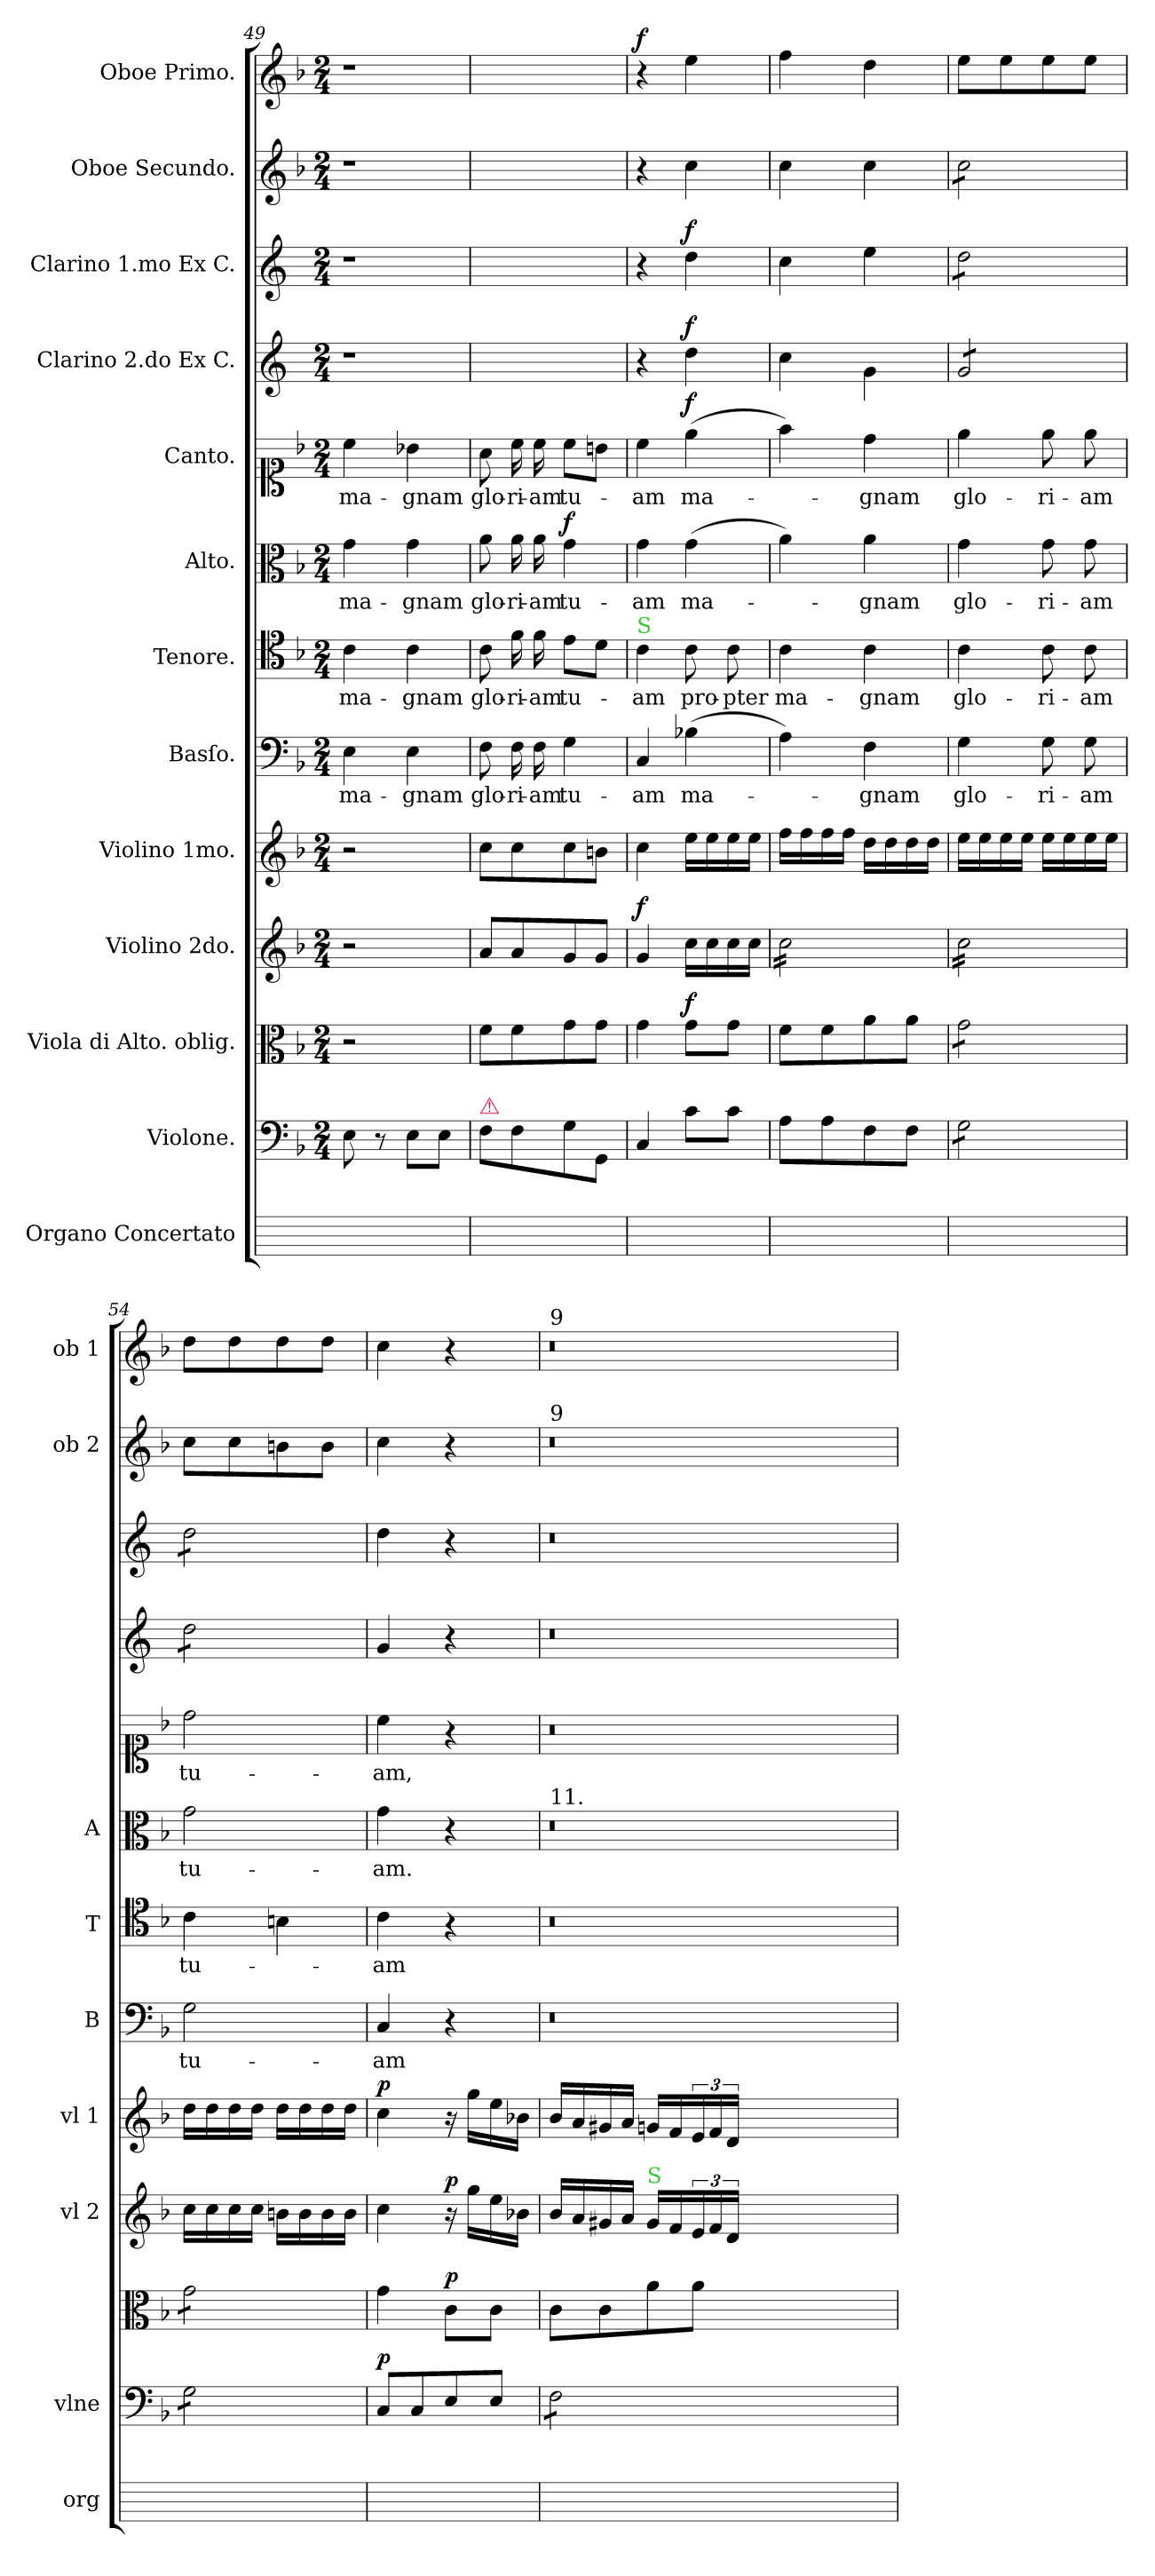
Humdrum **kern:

**kern	**kern	**dynam	**kern	**dynam	**kern	**dynam	**kern	**dynam	**kern	**text	**dynam	**kern	**text	**dynam	**kern	**text	**dynam	**kern	**text	**dynam	**kern	**dynam	**kern	**dynam	**kern	**dynam	**kern	**dynam
*part13	*part12	*part12	*part11	*part11	*part10	*part10	*part9	*part9	*part8	*part8	*part8	*part7	*part7	*part7	*part6	*part6	*part6	*part5	*part5	*part5	*part4	*part4	*part3	*part3	*part2	*part2	*part1	*part1
*staff13	*staff12	*staff12	*staff11	*staff11	*staff10	*staff10	*staff9	*staff9	*staff8	*staff8	*staff8	*staff7	*staff7	*staff7	*staff6	*staff6	*staff6	*staff5	*staff5	*staff5	*staff4	*staff4	*staff3	*staff3	*staff2	*staff2	*staff1	*staff1
*I"Organo Concertato	*I"Violone.	*	*I"Viola di Alto. oblig.	*	*I"Violino 2do.	*	*I"Violino 1mo.	*	*I"Basſo.	*	*	*I"Tenore.	*	*	*I"Alto.	*	*	*I"Canto.	*	*	*I"Clarino 2.do Ex C.	*	*I"Clarino 1.mo Ex C.	*	*I"Oboe Secundo.	*	*I"Oboe Primo.	*
*I'org	*I'vlne	*	*	*	*I'vl 2	*	*I'vl 1	*	*I'B	*	*	*I'T	*	*	*I'A	*	*	*	*	*	*	*	*	*	*I'ob 2	*	*I'ob 1	*
*	*clefF4	*	*clefC3	*	*clefG2	*	*clefG2	*	*clefF4	*	*	*clefC4	*	*	*clefC3	*	*	*clefC1	*	*	*clefG2	*	*clefG2	*	*clefG2	*	*clefG2	*
*	*	*	*	*	*	*	*	*	*	*	*	*	*	*	*	*	*	*	*	*	*ITrd-3c-5	*	*ITrd-3c-5	*	*	*	*	*
*	*k[b-]	*	*k[b-]	*	*k[b-]	*	*k[b-]	*	*k[b-]	*	*	*k[b-]	*	*	*k[b-]	*	*	*k[b-]	*	*	*k[b-]	*	*k[b-]	*	*k[b-]	*	*k[b-]	*
*	*F:	*	*F:	*	*F:	*	*F:	*	*F:	*	*	*F:	*	*	*F:	*	*	*F:	*	*	*	*	*	*	*F:	*	*F:	*
*	*M2/4	*	*M2/4	*	*M2/4	*	*M2/4	*	*M2/4	*	*	*M2/4	*	*	*M2/4	*	*	*M2/4	*	*	*M2/4	*	*M2/4	*	*M2/4	*	*M2/4	*
=49	=49	=49	=49	=49	=49	=49	=49	=49	=49	=49	=49	=49	=49	=49	=49	=49	=49	=49	=49	=49	=49	=49	=49	=49	=49	=49	=49	=49
!	!	!	!	!	!	!	!	!	!	!LO:LY:i	!	!	!LO:LY:i	!	!	!LO:LY:i	!	!	!	!	!LO:N:vis=1	!	!LO:N:vis=1	!	!LO:N:vis=1	!	!LO:N:vis=1	!
2ryy	8E\	.	2r	.	2r	.	2r	.	4E\	ma-	.	4c\	ma-	.	4g\	ma-	.	4cc\	ma-	.	2r	.	2r	.	2r	.	2r	.
.	8r	.	.	.	.	.	.	.	.	.	.	.	.	.	.	.	.	.	.	.	.	.	.	.	.	.	.	.
!	!	!	!	!	!	!	!	!	!	!LO:LY:i	!	!	!LO:LY:i	!	!	!LO:LY:i	!	!	!	!	!	!	!	!	!	!	!	!
.	8E\L	.	.	.	.	.	.	.	4E\	-gnam	.	4c\	-gnam	.	4g\	-gnam	.	4b-X\	gnam	.	.	.	.	.	.	.	.	.
.	8E\J	.	.	.	.	.	.	.	.	.	.	.	.	.	.	.	.	.	.	.	.	.	.	.	.	.	.	.
=50	=50	=50	=50	=50	=50	=50	=50	=50	=50	=50	=50	=50	=50	=50	=50	=50	=50	=50	=50	=50	=50	=50	=50	=50	=50	=50	=50	=50
!	!LO:TX:a:color=crimson:t=⚠	!	!	!	!	!	!	!	!	!	!	!	!	!	!	!	!	!	!	!	!	!	!	!	!	!	!	!
2ryy	8F\L	.	8f\L	.	8a/L	.	8cc\L	.	8F\	glo-	.	8c\	glo-	.	8a\	glo-	.	8a\	glo-	.	2ryy	.	2ryy	.	2ryy	.	2ryy	.
.	8F\	.	8f\	.	8a/	.	8cc\	.	16F\	-ri-	.	16f\	-ri-	.	16a\	-ri-	.	16cc\	-ri-	.	.	.	.	.	.	.	.	.
.	.	.	.	.	.	.	.	.	16F\	-am	.	16f\	-am	.	16a\	-am	.	16cc\	-am	.	.	.	.	.	.	.	.	.
!	!	!	!	!	!	!	!	!	!	!	!	!	!	!	!	!	!LO:DY:a	!	!	!	!	!	!	!	!	!	!	!
.	8G\	.	8g\	.	8g/	.	8cc\	.	4G\	tu-	.	8e\L	tu-	.	4g\	tu-	f	8cc\L	tu-	.	.	.	.	.	.	.	.	.
.	8GG/J	.	8g\J	.	8g/J	.	8bn\J	.	.	.	.	8d\J	.	.	.	.	.	8bn\J	.	.	.	.	.	.	.	.	.	.
=51	=51	=51	=51	=51	=51	=51	=51	=51	=51	=51	=51	=51	=51	=51	=51	=51	=51	=51	=51	=51	=51	=51	=51	=51	=51	=51	=51	=51
!	!	!	!	!	!	!	!	!	!	!	!	!LO:TX:a:color=limegreen:t=S	!	!	!	!	!	!	!	!	!	!	!	!	!	!	!	!
!	!	!	!	!	!	!LO:DY:a	!	!	!	!	!LO:DY:a	!	!	!	!	!	!	!	!	!	!	!	!	!	!	!	!	!LO:DY:a
2ryy	4C/	.	4g\	.	4g/	f	4cc\	.	4C/	-am	f&colon;	4c\	-am	.	4g\	-am	.	4cc\	-am	.	4r	.	4r	.	4r	.	4r	f
!	!	!LO:DY:a	!	!LO:DY:a	!	!	!	!LO:DY:a	!	!	!	!	!	!LO:DY:a	!	!	!	!	!	!LO:DY:a	!	!LO:DY:a	!	!LO:DY:a	!	!LO:DY:a	!	!
.	8c\L	f&colon;	8g\L	f	16cc\LL	.	16ee\LL	f&colon;	(4B-X\	ma-	.	8c\	pro-	f&colon;	(4g\	ma-	.	(4ee\	ma-	f.	4gg\	f.	4gg\	f	4cc\	f&colon;	4ee\	.
.	.	.	.	.	16cc\	.	16ee\	.	.	.	.	.	.	.	.	.	.	.	.	.	.	.	.	.	.	.	.	.
.	8c\J	.	8g\J	.	16cc\	.	16ee\	.	.	.	.	8c\	-pter	.	.	.	.	.	.	.	.	.	.	.	.	.	.	.
.	.	.	.	.	16cc\JJ	.	16ee\JJ	.	.	.	.	.	.	.	.	.	.	.	.	.	.	.	.	.	.	.	.	.
=52	=52	=52	=52	=52	=52	=52	=52	=52	=52	=52	=52	=52	=52	=52	=52	=52	=52	=52	=52	=52	=52	=52	=52	=52	=52	=52	=52	=52
*	*	*	*	*	*tremolo	*	*	*	*	*	*	*	*	*	*	*	*	*	*	*	*	*	*	*	*	*	*	*
2ryy	8A\L	.	8f\L	.	16cc\LL	.	16ff\LL	.	4A\)	.	.	4c\	ma-	.	4a\)	.	.	4ff\)	.	.	4ff\	.	4ff\	.	4cc\	.	4ff\	.
.	.	.	.	.	16cc\	.	16ff\	.	.	.	.	.	.	.	.	.	.	.	.	.	.	.	.	.	.	.	.	.
.	8A\	.	8f\	.	16cc\	.	16ff\	.	.	.	.	.	.	.	.	.	.	.	.	.	.	.	.	.	.	.	.	.
.	.	.	.	.	16cc\	.	16ff\JJ	.	.	.	.	.	.	.	.	.	.	.	.	.	.	.	.	.	.	.	.	.
.	8F\	.	8a\	.	16cc\	.	16dd\LL	.	4F\	-gnam	.	4c\	-gnam	.	4a\	-gnam	.	4dd\	-gnam	.	4cc\	.	4aa\	.	4cc\	.	4dd\	.
.	.	.	.	.	16cc\	.	16dd\	.	.	.	.	.	.	.	.	.	.	.	.	.	.	.	.	.	.	.	.	.
.	8F\J	.	8a\J	.	16cc\	.	16dd\	.	.	.	.	.	.	.	.	.	.	.	.	.	.	.	.	.	.	.	.	.
.	.	.	.	.	16cc\JJ	.	16dd\JJ	.	.	.	.	.	.	.	.	.	.	.	.	.	.	.	.	.	.	.	.	.
=53	=53	=53	=53	=53	=53	=53	=53	=53	=53	=53	=53	=53	=53	=53	=53	=53	=53	=53	=53	=53	=53	=53	=53	=53	=53	=53	=53	=53
*	*tremolo	*	*	*	*	*	*	*	*	*	*	*	*	*	*	*	*	*	*	*	*	*	*	*	*	*	*	*
*	*	*	*tremolo	*	*	*	*	*	*	*	*	*	*	*	*	*	*	*	*	*	*	*	*	*	*	*	*	*
*	*	*	*	*	*	*	*	*	*	*	*	*	*	*	*	*	*	*	*	*	*tremolo	*	*	*	*	*	*	*
*	*	*	*	*	*	*	*	*	*	*	*	*	*	*	*	*	*	*	*	*	*	*	*tremolo	*	*	*	*	*
*	*	*	*	*	*	*	*	*	*	*	*	*	*	*	*	*	*	*	*	*	*	*	*	*	*tremolo	*	*	*
2ryy	8G\L	.	8g\L	.	16cc\LL	.	16ee\LL	.	4G\	glo-	.	4c\	glo-	.	4g\	glo-	.	4ee\	glo-	.	8cc/L	.	8gg\L	.	8cc\L	.	8ee\L	.
.	.	.	.	.	16cc\	.	16ee\	.	.	.	.	.	.	.	.	.	.	.	.	.	.	.	.	.	.	.	.	.
.	8G\	.	8g\	.	16cc\	.	16ee\	.	.	.	.	.	.	.	.	.	.	.	.	.	8cc/	.	8gg\	.	8cc\	.	8ee\	.
.	.	.	.	.	16cc\	.	16ee\JJ	.	.	.	.	.	.	.	.	.	.	.	.	.	.	.	.	.	.	.	.	.
.	8G\	.	8g\	.	16cc\	.	16ee\LL	.	8G\	-ri-	.	8c\	-ri-	.	8g\	-ri-	.	8ee\	-ri-	.	8cc/	.	8gg\	.	8cc\	.	8ee\	.
.	.	.	.	.	16cc\	.	16ee\	.	.	.	.	.	.	.	.	.	.	.	.	.	.	.	.	.	.	.	.	.
.	8G\J	.	8g\J	.	16cc\	.	16ee\	.	8G\	-am	.	8c\	-am	.	8g\	-am	.	8ee\	-am	.	8cc/J	.	8gg\J	.	8cc\J	.	8ee\J	.
*	*	*	*	*	*	*	*	*	*	*	*	*	*	*	*	*	*	*	*	*	*	*	*	*	*Xtremolo	*	*	*
.	.	.	.	.	16cc\JJ	.	16ee\JJ	.	.	.	.	.	.	.	.	.	.	.	.	.	.	.	.	.	.	.	.	.
*	*	*	*	*	*Xtremolo	*	*	*	*	*	*	*	*	*	*	*	*	*	*	*	*	*	*	*	*	*	*	*
=54	=54	=54	=54	=54	=54	=54	=54	=54	=54	=54	=54	=54	=54	=54	=54	=54	=54	=54	=54	=54	=54	=54	=54	=54	=54	=54	=54	=54
2ryy	8G\L	.	8g\L	.	16cc\LL	.	16dd\LL	.	2G\	tu-	.	4c\	tu-	.	2g\	tu-	.	2dd\	tu-	.	8gg\L	.	8gg\L	.	8cc\L	.	8dd\L	.
.	.	.	.	.	16cc\	.	16dd\	.	.	.	.	.	.	.	.	.	.	.	.	.	.	.	.	.	.	.	.	.
.	8G\	.	8g\	.	16cc\	.	16dd\	.	.	.	.	.	.	.	.	.	.	.	.	.	8gg\	.	8gg\	.	8cc\	.	8dd\	.
.	.	.	.	.	16cc\JJ	.	16dd\JJ	.	.	.	.	.	.	.	.	.	.	.	.	.	.	.	.	.	.	.	.	.
.	8G\	.	8g\	.	16bn\LL	.	16dd\LL	.	.	.	.	4Bn\	.	.	.	.	.	.	.	.	8gg\	.	8gg\	.	8bn\	.	8dd\	.
.	.	.	.	.	16b\	.	16dd\	.	.	.	.	.	.	.	.	.	.	.	.	.	.	.	.	.	.	.	.	.
.	8G\J	.	8g\J	.	16b\	.	16dd\	.	.	.	.	.	.	.	.	.	.	.	.	.	8gg\J	.	8gg\J	.	8b\J	.	8dd\J	.
*	*	*	*	*	*	*	*	*	*	*	*	*	*	*	*	*	*	*	*	*	*	*	*Xtremolo	*	*	*	*	*
*	*	*	*	*	*	*	*	*	*	*	*	*	*	*	*	*	*	*	*	*	*Xtremolo	*	*	*	*	*	*	*
*	*	*	*Xtremolo	*	*	*	*	*	*	*	*	*	*	*	*	*	*	*	*	*	*	*	*	*	*	*	*	*
*	*Xtremolo	*	*	*	*	*	*	*	*	*	*	*	*	*	*	*	*	*	*	*	*	*	*	*	*	*	*	*
.	.	.	.	.	16b\JJ	.	16dd\JJ	.	.	.	.	.	.	.	.	.	.	.	.	.	.	.	.	.	.	.	.	.
=55	=55	=55	=55	=55	=55	=55	=55	=55	=55	=55	=55	=55	=55	=55	=55	=55	=55	=55	=55	=55	=55	=55	=55	=55	=55	=55	=55	=55
!	!	!LO:DY:a	!	!	!	!	!	!LO:DY:a	!	!	!	!	!	!	!	!	!	!	!	!	!	!	!	!	!	!	!	!
2ryy	8C/L	p	4g\	.	4cc\	.	4cc\	p	4C/	-am	.	4c\	-am	.	4g\	-am.	.	4cc\	-am,	.	4cc/	.	4gg\	.	4cc\	.	4cc\	.
.	8C/	.	.	.	.	.	.	.	.	.	.	.	.	.	.	.	.	.	.	.	.	.	.	.	.	.	.	.
!	!	!	!	!LO:DY:a	!	!LO:DY:a	!	!	!	!	!	!	!	!	!	!	!	!	!	!	!	!	!	!	!	!	!	!
.	8E/	.	8c\L	p	16r	p	16r	.	4r	.	.	4r	.	.	4r	.	.	4r	.	.	4r	.	4r	.	4r	.	4r	.
.	.	.	.	.	16gg\LL	.	16gg\LL	.	.	.	.	.	.	.	.	.	.	.	.	.	.	.	.	.	.	.	.	.
.	8E/J	.	8c\J	.	16ee\	.	16ee\	.	.	.	.	.	.	.	.	.	.	.	.	.	.	.	.	.	.	.	.	.
.	.	.	.	.	16b-X\JJ	.	16b-X\JJ	.	.	.	.	.	.	.	.	.	.	.	.	.	.	.	.	.	.	.	.	.
=56	=56	=56	=56	=56	=56	=56	=56	=56	=56	=56	=56	=56	=56	=56	=56	=56	=56	=56	=56	=56	=56	=56	=56	=56	=56	=56	=56	=56
!	!	!	!	!	!	!	!	!	!	!	!	!	!	!	!	!	!	!	!	!	!	!	!	!	!	!	!LO:TX:a:t=9	!
!	!	!	!	!	!	!	!	!	!	!	!	!	!	!	!	!	!	!	!	!	!	!	!	!	!LO:TX:a:t=9	!	!	!
!	!	!	!	!	!	!	!	!	!	!	!	!	!	!	!LO:TX:a:t=11.	!	!	!	!	!	!	!	!	!	!	!	!	!
*	*tremolo	*	*	*	*	*	*	*	*	*	*	*	*	*	*	*	*	*	*	*	*	*	*	*	*	*	*	*
2ryy	8F\L	.	8c\L	.	16b-/LL	.	16b-/LL	.	0r	.	.	0r	.	.	0r	.	.	0r	.	.	0r	.	0r	.	0r	.	0r	.
.	.	.	.	.	16a/	.	16a/	.	.	.	.	.	.	.	.	.	.	.	.	.	.	.	.	.	.	.	.	.
.	8F\	.	8c\	.	16g#X/	.	16g#X/	.	.	.	.	.	.	.	.	.	.	.	.	.	.	.	.	.	.	.	.	.
.	.	.	.	.	16a/JJ	.	16a/JJ	.	.	.	.	.	.	.	.	.	.	.	.	.	.	.	.	.	.	.	.	.
!	!	!	!	!	!LO:TX:a:color=limegreen:t=S	!	!	!	!	!	!	!	!	!	!	!	!	!	!	!	!	!	!	!	!	!	!	!
.	8F\	.	8a\	.	16g#/LL	.	16gn/LL	.	.	.	.	.	.	.	.	.	.	.	.	.	.	.	.	.	.	.	.	.
.	.	.	.	.	16f/	.	16f/	.	.	.	.	.	.	.	.	.	.	.	.	.	.	.	.	.	.	.	.	.
.	8F\J	.	8a\J	.	24e/	.	24e/	.	.	.	.	.	.	.	.	.	.	.	.	.	.	.	.	.	.	.	.	.
*	*Xtremolo	*	*	*	*	*	*	*	*	*	*	*	*	*	*	*	*	*	*	*	*	*	*	*	*	*	*	*
.	.	.	.	.	24f/	.	24f/	.	.	.	.	.	.	.	.	.	.	.	.	.	.	.	.	.	.	.	.	.
.	.	.	.	.	24d/JJ	.	24d/JJ	.	.	.	.	.	.	.	.	.	.	.	.	.	.	.	.	.	.	.	.	.
1.ryy	1.ryy	.	1.ryy	.	1.ryy	.	1.ryy	.	.	.	.	.	.	.	.	.	.	.	.	.	.	.	.	.	.	.	.	.
=	=	=	=	=	=	=	=	=	=	=	=	=	=	=	=	=	=	=	=	=	=	=	=	=	=	=	=	=
*-	*-	*-	*-	*-	*-	*-	*-	*-	*-	*-	*-	*-	*-	*-	*-	*-	*-	*-	*-	*-	*-	*-	*-	*-	*-	*-	*-	*-
